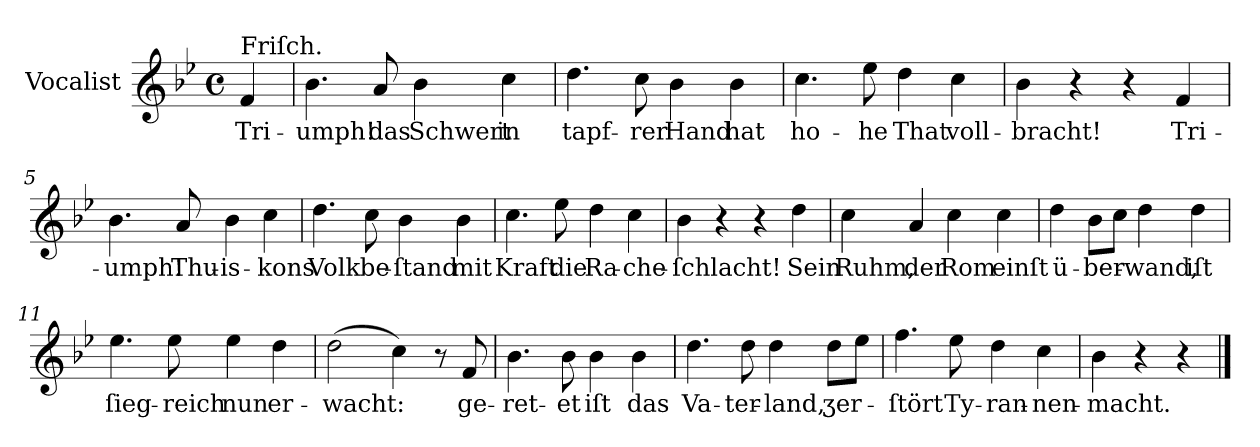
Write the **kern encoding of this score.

**kern	**text
*part1	*part1
*staff1	*staff1
*I"Vocalist	*
*clefG2	*
*k[b-e-]	*
*B-:	*
*M4/4	*
*met(c)	*
=	=
!LO:TX:a:t=Friſch.	!
4f	Tri-
=1	=1
4.b-	-umph!
8a	das
4b-	Schwert
4cc	in
=2	=2
4.dd	tapf-
8cc	-rer
4b-	Hand
4b-	hat
=3	=3
4.cc	ho-
8ee-	-he
4dd	That
4cc	voll-
=4	=4
4b-	-bracht!
4r	.
4r	.
4f	Tri-
=5	=5
4.b-	-umph!
8a	Thu-
4b-	-is-
4cc	-kons
=6	=6
4.dd	Volk
8cc	be-
4b-	-ſtand
4b-	mit
=7	=7
4.cc	Kraft
8ee-	die
4dd	Ra-
4cc	-che-
=8	=8
4b-	-ſchlacht!
4r	.
4r	.
4dd	Sein
=9	=9
4cc	Ruhm,
4a	der
4cc	Rom
4cc	einſt
=10	=10
4dd	ü-
8b-L	-ber-
8ccJ	.
4dd	-wand,
4dd	iſt
=11	=11
4.ee-	ſieg-
8ee-	-reich
4ee-	nun
4dd	er-
=12	=12
(2dd	-wacht:
4cc)	.
8r	.
8f	ge-
=13	=13
4.b-	-ret-
8b-	-et
4b-	iſt
4b-	das
=14	=14
4.dd	Va-
8dd	-ter-
4dd	-land,
8ddL	ʒer-
8ee-J	.
=15	=15
4.ff	-ſtört
8ee-	Ty-
4dd	-ran-
4cc	-nen-
=16	=16
4b-	-macht.
4r	.
4r	.
==	==
*-	*-
